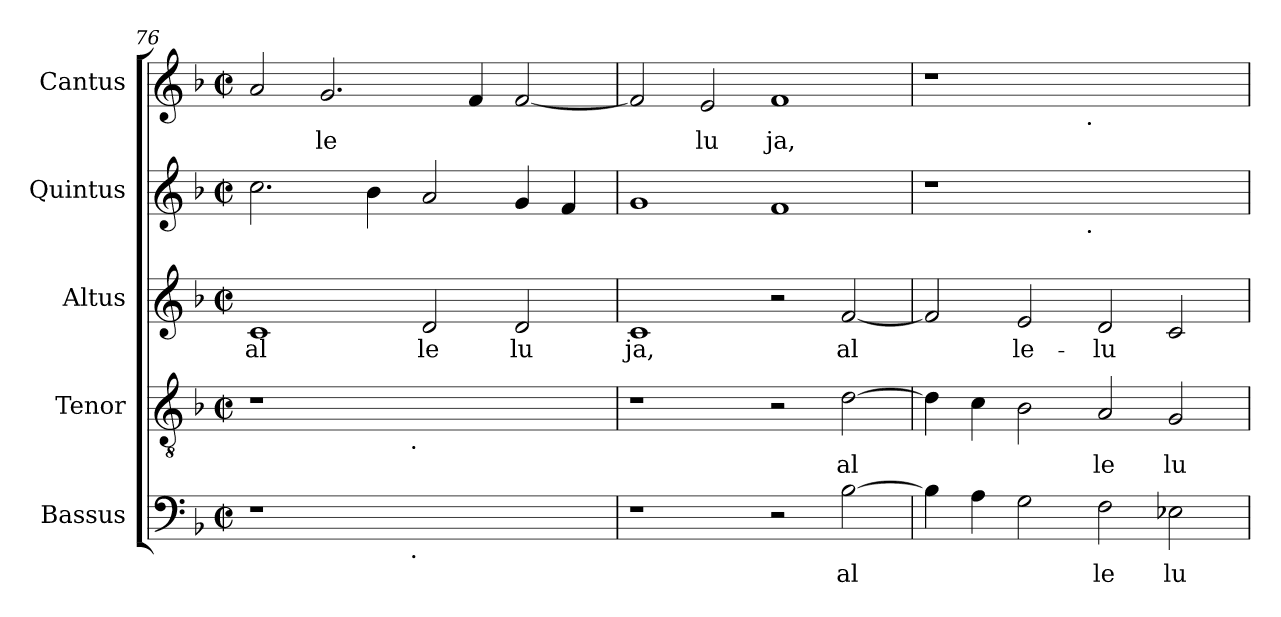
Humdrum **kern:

**kern	**text	**kern	**text	**kern	**text	**kern	**text	**kern	**text
*part5	*part5	*part4	*part4	*part3	*part3	*part2	*part2	*part1	*part1
*staff5	*staff5	*staff4	*staff4	*staff3	*staff3	*staff2	*staff2	*staff1	*staff1
*I"Bassus	*	*I"Tenor	*	*I"Altus	*	*I"Quintus	*	*I"Cantus	*
*clefF4	*	*clefGv2	*	*clefG2	*	*clefG2	*	*clefG2	*
*k[b-]	*	*k[b-]	*	*k[b-]	*	*k[b-]	*	*k[b-]	*
*F:	*	*F:	*	*F:	*	*F:	*	*F:	*
*M2/2	*	*M2/2	*	*M2/2	*	*M2/2	*	*M2/2	*
*met(c|)	*	*met(c|)	*	*met(c|)	*	*met(c|)	*	*met(c|)	*
=76	=76	=76	=76	=76	=76	=76	=76	=76	=76
!	!	!	!	!	!LO:LY:b:cj	!	!LO:LY:b:cj	!	!LO:LY:b:cj
*^	*	*^	*	*	*	*	*	*	*
1r	2ryy	.	1r	2ryy	.	1c	al	2.cc\	.	2a/	.
!	!	!	!	!	!	!	!	!	!	!	!LO:LY:b:cj
.	4...ryy	.	.	4...ryy	.	.	.	.	.	2.g/	le
!	!	!	!	!	!	!	!	!	!LO:LY:b:cj	!	!
.	.	.	.	.	.	.	.	4b-\	.	.	.
!	!	!	!	!LO:TX:b:t=.	!	!	!	!	!	!	!
!	!LO:TX:b:t=.	!	!	!	!	!	!	!	!	!	!
.	1ryy	.	.	1ryy	.	.	.	.	.	.	.
!	!	!	!	!	!	!	!LO:LY:b:cj	!	!LO:LY:b:cj	!	!
1ryy	.	.	1ryy	.	.	2d/	le	2a/	.	.	.
!	!	!	!	!	!	!	!	!	!	!	!LO:LY:b:cj
.	.	.	.	.	.	.	.	.	.	4f/	.
!	!	!	!	!	!	!	!LO:LY:b:cj	!	!LO:LY:b:cj	!	!LO:LY:b:cj
.	.	.	.	.	.	2d/	lu	4g/	.	[<2f/	.
!	!	!	!	!	!	!	!	!	!LO:LY:b:cj	!	!
.	.	.	.	.	.	.	.	4f/	.	.	.
.	32ryy	.	.	32ryy	.	.	.	.	.	.	.
!!LO:LB:g=z
=77	=77	=77	=77	=77	=77	=77	=77	=77	=77	=77	=77
!	!	!	!	!	!	!	!LO:LY:b:cj	!	!LO:LY:b:cj	!	!LO:LY:b:cj
*v	*v	*	*	*	*	*	*	*	*	*	*
*	*	*v	*v	*	*	*	*	*	*	*
1r	.	1r	.	1c	ja,	1g	.	2f/]	.
!	!	!	!	!	!	!	!	!	!LO:LY:b:cj
.	.	.	.	.	.	.	.	2e/	lu
!	!	!	!	!	!	!	!LO:LY:b:cj	!	!LO:LY:b:cj
2r	.	2r	.	2r	.	1f	.	1f	ja,
!	!LO:LY:b:cj	!	!LO:LY:b:cj	!	!LO:LY:b:cj	!	!	!	!
[>2B-\	al	[>2d\	al	[<2f/	al-	.	.	.	.
=78	=78	=78	=78	=78	=78	=78	=78	=78	=78
!	!LO:LY:b:cj	!	!LO:LY:b:cj	!	!LO:LY:b:cj	!	!	!	!
*	*	*	*	*	*	*^	*	*^	*
4B-\]	.	4d\]	.	2f/]	--	1r	2ryy	.	1r	2ryy	.
!	!LO:LY:b:cj	!	!LO:LY:b:cj	!	!	!	!	!	!	!	!
4A\	.	4c\	.	.	.	.	.	.	.	.	.
!	!LO:LY:b:cj	!	!LO:LY:b:cj	!	!LO:LY:b:cj	!	!	!	!	!	!
2G\	.	2B-\	.	2e/	-le-	.	4...ryy	.	.	4...ryy	.
!	!	!	!	!	!	!	!	!	!	!LO:TX:b:t=.	!
!	!	!	!	!	!	!	!LO:TX:b:t=.	!	!	!	!
.	.	.	.	.	.	.	1ryy	.	.	1ryy	.
!	!LO:LY:b:cj	!	!LO:LY:b:cj	!	!LO:LY:b:cj	!	!	!	!	!	!
2F\	le	2A/	le	2d/	-lu-	1ryy	.	.	1ryy	.	.
!	!LO:LY:b:cj	!	!LO:LY:b:cj	!	!LO:LY:b:cj	!	!	!	!	!	!
2E-X\	lu	2G/	lu	2c/	--	.	.	.	.	.	.
.	.	.	.	.	.	.	32ryy	.	.	32ryy	.
*	*	*	*	*	*	*v	*v	*	*	*	*
*	*	*	*	*	*	*	*	*v	*v	*
=	=	=	=	=	=	=	=	=	=
*-	*-	*-	*-	*-	*-	*-	*-	*-	*-
